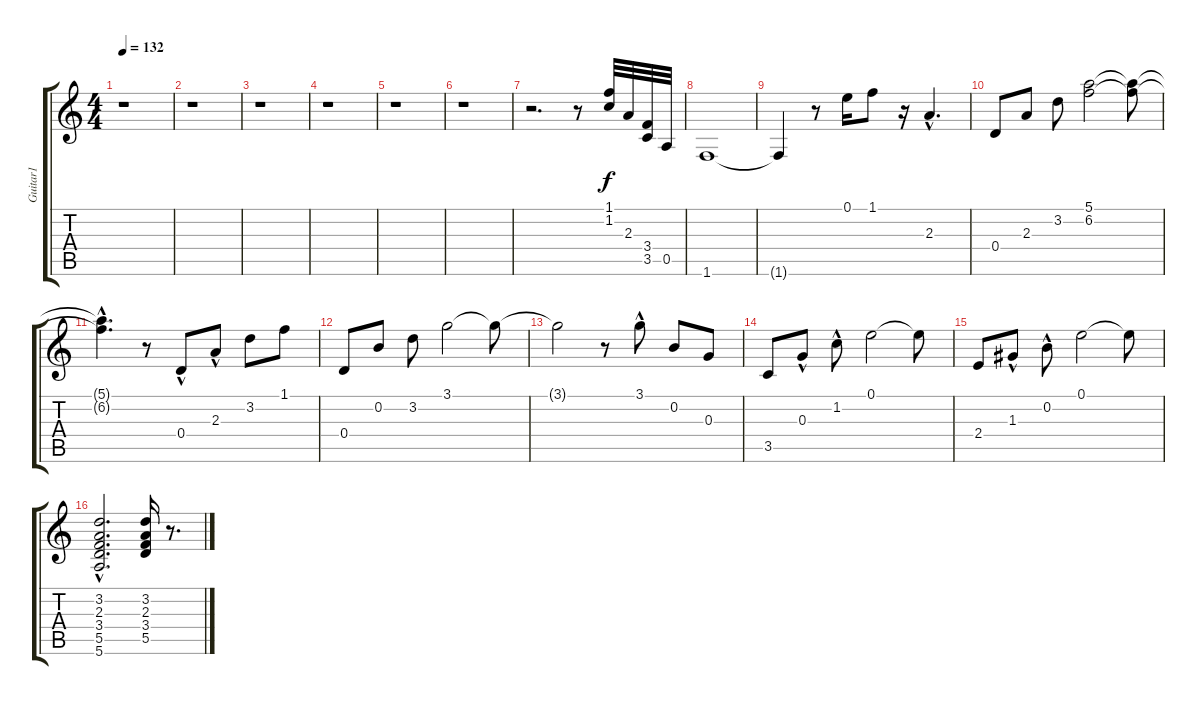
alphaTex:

\track ("Guitar1" "Guitar1") {instrument electricguitarclean}
\staff {score tabs}
\tuning (E4 B3 G3 D3 A2 E2) {hide}
\ts (4 4)
\tempo 132
\clef g2
\ks c
r.1{dy mf} |
r.1 |
r.1 |
r.1 |
r.1 |
r.1 |
r.2{d} r.8 (1.1 1.2).32{dy f} 2.3.32 (3.4 3.5).32 0.5.32 |
1.6.1 |
1.6{t}.4 r.8 0.1.16 1.1.8 r.16 2.3{hac}.4{d} |
0.4.8 2.3.8 3.2.8 (5.1 6.2).2 (5.1{t} 6.2{t}).8 |
(5.1{hac t} 6.2{hac t}).4{d} r.8 0.4{hac}.8 2.3{hac}.8 3.2.8 1.1.8 |
0.4.8 0.2.8 3.2.8 3.1.2 3.1{t}.8 |
3.1{t}.2 r.8 3.1{hac}.8 0.2.8 0.3.8 |
3.5.8 0.3{hac}.8 1.2{hac}.8 0.1.2 0.1{t}.8 |
2.4.8 1.3{hac}.8 0.2{hac}.8 0.1.2 0.1{t}.8 |
(3.2{hac} 2.3{hac} 3.4{hac} 5.5{hac} 5.6{hac}).2{d} (3.2 2.3 3.4 5.5).16 r.8{d}
